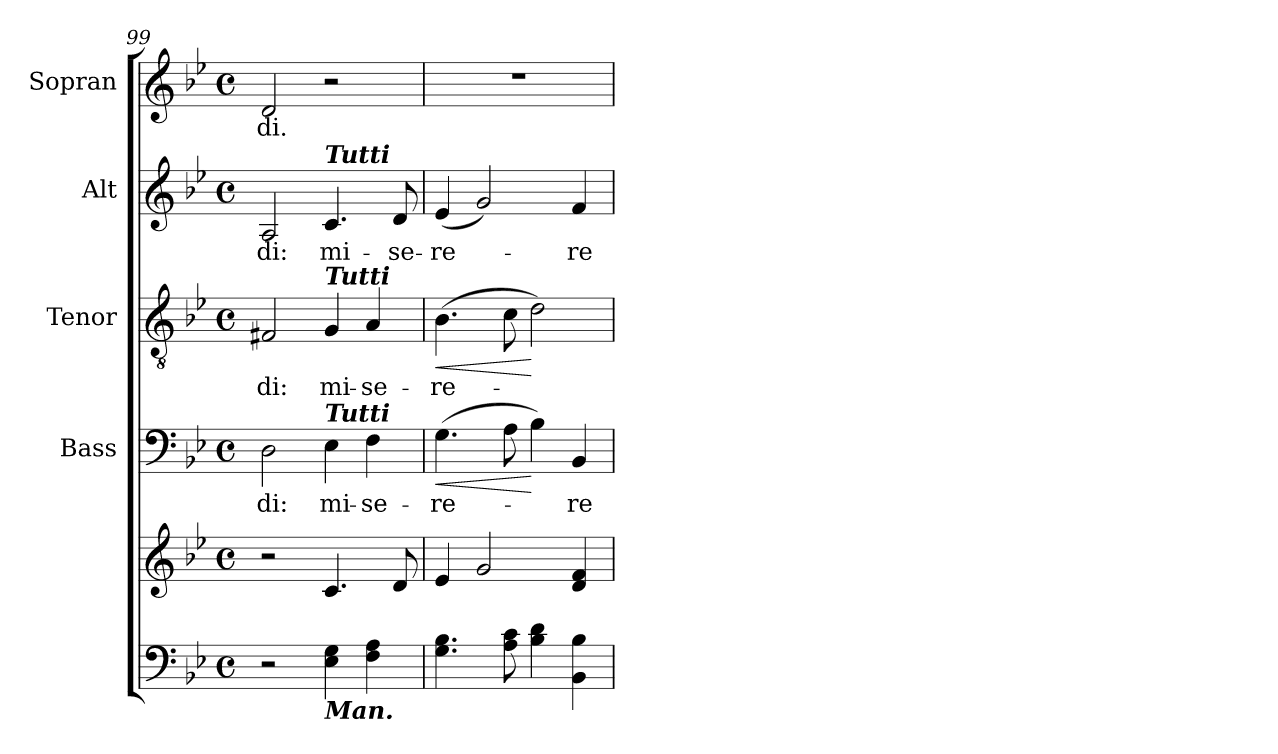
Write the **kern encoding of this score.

**kern	**kern	**kern	**text	**dynam	**kern	**text	**dynam	**kern	**text	**kern	**text
*part5	*part5	*part4	*part4	*part4	*part3	*part3	*part3	*part2	*part2	*part1	*part1
*staff6	*staff5	*staff4	*staff4	*staff4	*staff3	*staff3	*staff3	*staff2	*staff2	*staff1	*staff1
*	*	*I"Bass	*	*	*I"Tenor	*	*	*I"Alt	*	*I"Sopran	*
*	*	*I'B.	*	*	*I'T.	*	*	*I'A.	*	*I'S.	*
*clefF4	*clefG2	*clefF4	*	*	*clefGv2	*	*	*clefG2	*	*clefG2	*
*k[b-e-]	*k[b-e-]	*k[b-e-]	*	*	*k[b-e-]	*	*	*k[b-e-]	*	*k[b-e-]	*
*B-:	*B-:	*B-:	*	*	*B-:	*	*	*B-:	*	*B-:	*
*M4/4	*M4/4	*M4/4	*	*	*M4/4	*	*	*M4/4	*	*M4/4	*
*met(c)	*met(c)	*met(c)	*	*	*met(c)	*	*	*met(c)	*	*met(c)	*
=99	=99	=99	=99	=99	=99	=99	=99	=99	=99	=99	=99
!	!	!	!LO:LY:b	!	!	!LO:LY:b	!	!	!LO:LY:b	!	!LO:LY:b
2r	2r	2D\	-di:	.	2F#X/	-di:	.	2A/	-di:	2d/	-di.
!	!	!	!	!	!	!	!	!LO:TX:a:Bi:t=Tutti	!	!	!
!	!	!	!	!	!LO:TX:a:Bi:t=Tutti	!	!	!	!	!	!
!	!	!LO:TX:a:Bi:t=Tutti	!	!	!	!	!	!	!	!	!
!LO:TX:b:Bi:t=Man.	!	!	!	!	!	!	!	!	!	!	!
!	!	!	!LO:LY:b	!	!	!LO:LY:b	!	!	!LO:LY:b	!	!
4E-\ 4G\	4.c/	4E-\	mi-	.	4G/	mi-	.	4.c/	mi-	2r	.
!	!	!	!LO:LY:b	!	!	!LO:LY:b	!	!	!	!	!
4F\ 4A\	.	4F\	-se-	.	4A/	-se-	.	.	.	.	.
!	!	!	!	!	!	!	!	!	!LO:LY:b	!	!
.	8d/	.	.	.	.	.	.	8d/	-se-	.	.
=100	=100	=100	=100	=100	=100	=100	=100	=100	=100	=100	=100
!	!	!	!LO:LY:b	!LO:HP:b	!	!LO:LY:b	!LO:HP:b	!	!LO:LY:b	!	!
4.G\ 4.B-\	4e-/	(>4.G\	-re-	<	(>4.B-\	-re-	<	(<4e-/	-re-	1r	.
.	2g/	.	.	.	.	.	.	2g/)	.	.	.
8A\ 8c\	.	8A\	.	.	8c\	.	.	.	.	.	.
4B-\ 4d\	.	4B-\)	.	[	2d\)	.	[	.	.	.	.
!	!	!	!LO:LY:b	!	!	!	!	!	!LO:LY:b	!	!
4BB-\ 4B-\	4d/ 4f/	4BB-/	-re	.	.	.	.	4f/	-re	.	.
=	=	=	=	=	=	=	=	=	=	=	=
*-	*-	*-	*-	*-	*-	*-	*-	*-	*-	*-	*-
